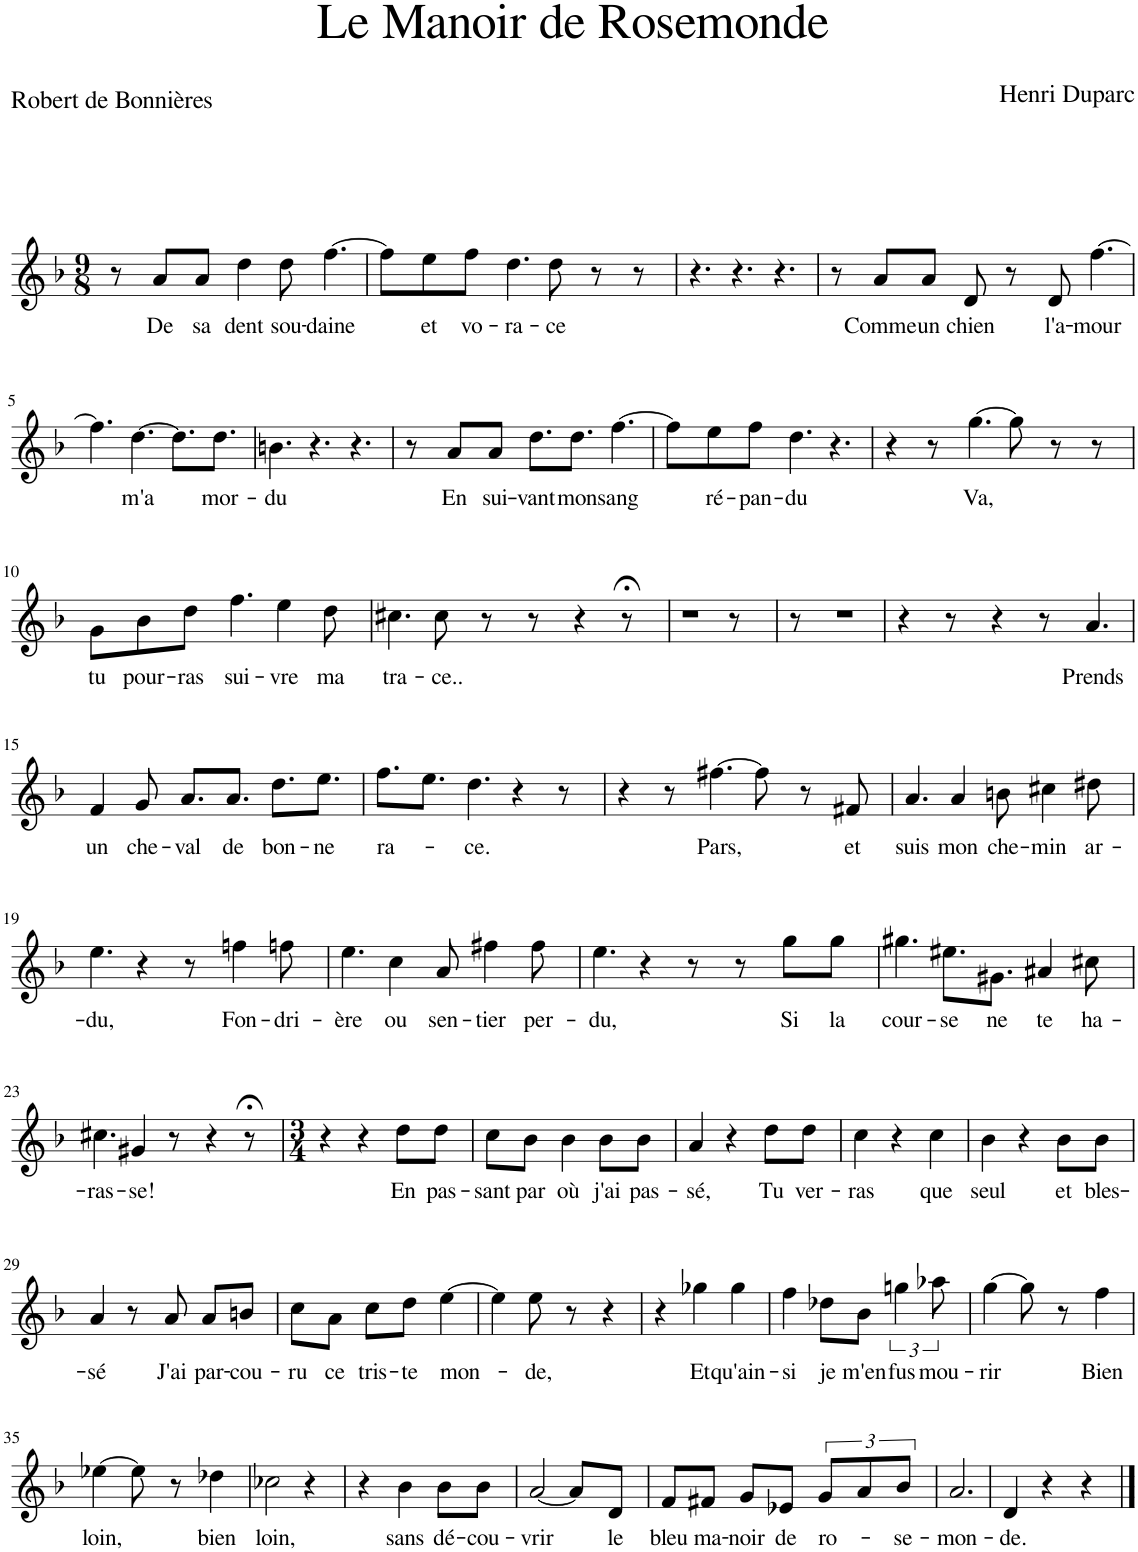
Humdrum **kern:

**kern	**text
*part1	*part1
*staff1	*staff1
*I"Piano	*
*I'Pno	*
*clefG2	*
*k[b-]	*
*M9/8	*
=1	=1
8r	.
!	!LO:LY:b
8a/L	De
!	!LO:LY:b
8a/J	sa
!	!LO:LY:b
4dd\	dent
!	!LO:LY:b
8dd\	sou-
!	!LO:LY:b
[4.ff\	-daine
=2	=2
8ff\L]	.
!	!LO:LY:b
8ee\	et
!	!LO:LY:b
8ff\J	vo-
!	!LO:LY:b
4.dd\	-ra-
!	!LO:LY:b
8dd\	-ce
8r	.
8r	.
=3	=3
4.r	.
4.r	.
4.r	.
=4	=4
8r	.
!	!LO:LY:b
8a/L	Comme
!	!LO:LY:b
8a/J	un
!	!LO:LY:b
8d/	chien
8r	.
!	!LO:LY:b
8d/	l'a-
!	!LO:LY:b
[4.ff\	-mour
!!LO:LB:g=z
=5	=5
4.ff\]	.
!	!LO:LY:b
[4.dd\	m'a
8.dd\L]	.
!	!LO:LY:b
8.dd\J	mor-
=6	=6
!	!LO:LY:b
4.bn\	du
4.r	.
4.r	.
=7	=7
8r	.
!	!LO:LY:b
8a/L	En
!	!LO:LY:b
8a/J	sui-
!	!LO:LY:b
8.dd\L	-vant
!	!LO:LY:b
8.dd\J	mon
!	!LO:LY:b
[4.ff\	sang
=8	=8
8ff\L]	.
!	!LO:LY:b
8ee\	ré-
!	!LO:LY:b
8ff\J	-pan-
!	!LO:LY:b
4.dd\	-du
4.r	.
=9	=9
4r	.
8r	.
!	!LO:LY:b
[4.gg\	Va,
8gg\]	.
8r	.
8r	.
!!LO:LB:g=z
=10	=10
!	!LO:LY:b
8g\L	tu
!	!LO:LY:b
8b-\	pour-
!	!LO:LY:b
8dd\J	-ras
!	!LO:LY:b
4.ff\	sui-
!	!LO:LY:b
4ee\	-vre
!	!LO:LY:b
8dd\	ma
=11	=11
!	!LO:LY:b
4.cc#X\	tra-
!	!LO:LY:b
8cc#\	-ce..
8r	.
8r	.
4r	.
8r;<	.
=12	=12
1r	.
8r	.
=13	=13
8r	.
1r	.
=14	=14
4r	.
8r	.
4r	.
8r	.
!	!LO:LY:b
4.a/	Prends
!!LO:LB:g=z
=15	=15
!	!LO:LY:b
4f/	un
!	!LO:LY:b
8g/	che-
!	!LO:LY:b
8.a/L	-val
!	!LO:LY:b
8.a/J	de
!	!LO:LY:b
8.dd\L	bon-
!	!LO:LY:b
8.ee\J	-ne
=16	=16
!	!LO:LY:b
8.ff\L	ra-
8.ee\J	.
!	!LO:LY:b
4.dd\	-ce.
4r	.
8r	.
=17	=17
4r	.
8r	.
!	!LO:LY:b
[4.ff#X\	Pars,
8ff#\]	.
8r	.
!	!LO:LY:b
8f#X/	et
=18	=18
!	!LO:LY:b
4.a/	suis
!	!LO:LY:b
4a/	mon
!	!LO:LY:b
8bn\	che-
!	!LO:LY:b
4cc#X\	-min
!	!LO:LY:b
8dd#X\	ar-
!!LO:LB:g=z
=19	=19
!	!LO:LY:b
4.ee\	-du,
4r	.
8r	.
!	!LO:LY:b
4ffn\	Fon-
!	!LO:LY:b
8ffn\	-dri-
=20	=20
!	!LO:LY:b
4.ee\	-ère
!	!LO:LY:b
4cc\	ou
!	!LO:LY:b
8a/	sen-
!	!LO:LY:b
4ff#X\	-tier
!	!LO:LY:b
8ff#\	per-
=21	=21
!	!LO:LY:b
4.ee\	-du,
4r	.
8r	.
8r	.
!	!LO:LY:b
8gg\L	Si
!	!LO:LY:b
8gg\J	la
=22	=22
!	!LO:LY:b
4.gg#X\	cour-
!	!LO:LY:b
8.ee#X\L	-se
!	!LO:LY:b
8.g#X\J	ne
!	!LO:LY:b
4a#X/	te
!	!LO:LY:b
8cc#X\	ha-
!!LO:LB:g=z
=23	=23
!	!LO:LY:b
4.cc#X\	-ras-
!	!LO:LY:b
4g#X/	-se!
8r	.
4r	.
8r;<	.
=24	=24
*M3/4	*
4r	.
4r	.
!	!LO:LY:b
8dd\L	En
!	!LO:LY:b
8dd\J	pas-
=25	=25
!	!LO:LY:b
8cc\L	-sant
!	!LO:LY:b
8b-\J	par
!	!LO:LY:b
4b-\	où
!	!LO:LY:b
8b-\L	j'ai
!	!LO:LY:b
8b-\J	pas-
=26	=26
!	!LO:LY:b
4a/	-sé,
4r	.
!	!LO:LY:b
8dd\L	Tu
!	!LO:LY:b
8dd\J	ver-
=27	=27
!	!LO:LY:b
4cc\	-ras
4r	.
!	!LO:LY:b
4cc\	que
=28	=28
!	!LO:LY:b
4b-\	seul
4r	.
!	!LO:LY:b
8b-\L	et
!	!LO:LY:b
8b-\J	bles-
!!LO:LB:g=z
=29	=29
!	!LO:LY:b
4a/	-sé
8r	.
!	!LO:LY:b
8a/	J'ai
!	!LO:LY:b
8a/L	par-
!	!LO:LY:b
8bn/J	-cou-
=30	=30
!	!LO:LY:b
8cc\L	-ru
!	!LO:LY:b
8a\J	ce
!	!LO:LY:b
8cc\L	tris-
!	!LO:LY:b
8dd\J	-te
!	!LO:LY:b
[4ee\	mon-
=31	=31
4ee\]	.
!	!LO:LY:b
8ee\	-de,
8r	.
4r	.
=32	=32
4r	.
!	!LO:LY:b
4gg-X\	Et
!	!LO:LY:b
4gg-\	qu'ain-
=33	=33
!	!LO:LY:b
4ff\	-si
!	!LO:LY:b
8dd-X\L	je
!	!LO:LY:b
8b-\J	m'en
!	!LO:LY:b
6ggn\	fus
!	!LO:LY:b
12aa-X\	mou-
=34	=34
!	!LO:LY:b
[4gg\	-rir
8gg\]	.
8r	.
!	!LO:LY:b
4ff\	Bien
!!LO:LB:g=z
=35	=35
!	!LO:LY:b
[4ee-X\	loin,
8ee-\]	.
8r	.
!	!LO:LY:b
4dd-X\	bien
=36	=36
!	!LO:LY:b
2cc-X\	loin,
4r	.
=37	=37
4r	.
!	!LO:LY:b
4b-\	sans
!	!LO:LY:b
8b-\L	dé-
!	!LO:LY:b
8b-\J	-cou-
=38	=38
!	!LO:LY:b
[2a/	-vrir
8a/L]	.
!	!LO:LY:b
8d/J	le
=39	=39
!	!LO:LY:b
8f/L	bleu
!	!LO:LY:b
8f#X/J	ma-
!	!LO:LY:b
8g/L	-noir
!	!LO:LY:b
8e-X/J	de
!	!LO:LY:b
12g/L	ro-
12a/	.
!	!LO:LY:b
12b-/J	-se-
=40	=40
!	!LO:LY:b
2.a/	-mon-
=41	=41
!	!LO:LY:b
4d/	-de.
4r	.
4r	.
==	==
*-	*-
